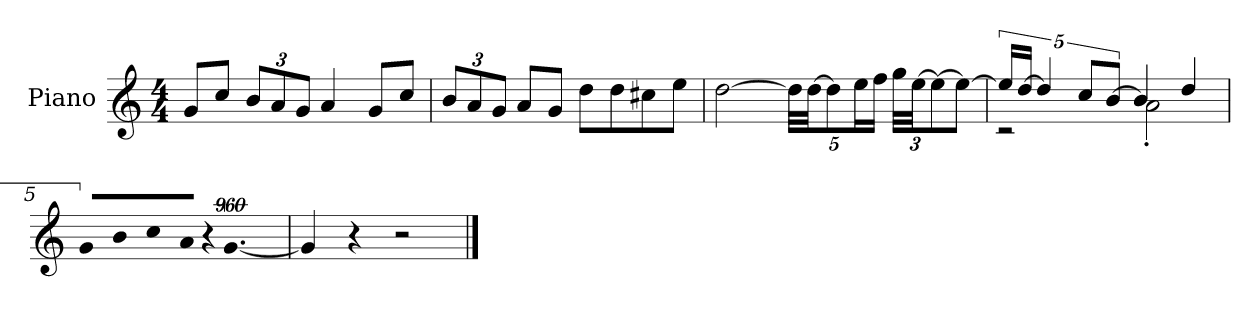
**kern
*part1
*staff1
*I"Piano
*I'P-no
*clefG2
*k[]
*M4/4
*MM90
=1
8g/L
8cc/J
*Xbrackettup
12b/L
12a/
12g/J
4a/
8g/L
8cc/J
=2
12b/L
12a/
12g/J
8a/L
8g/J
8dd\L
8dd\
8cc#X\
8ee\J
=3
[2dd\
40dd\LLL]
[40dd\JJ
10dd\]
20ee\L
20ff\JJ
48gg\LLL
[48ee\JJ
12ee\_
8ee\J_
=4
*brackettup
*^
20ee/LL]	2r
[20dd/JJ	.
5dd/]	.
10cc/L	.
[10b/J	.
4b/]	2a'\
4dd/	.
*v	*v
!!LO:LB:g=z
=5
!LO:N:vis=8
960%137g/L
!LO:N:vis=8
960%137b/
!LO:N:vis=8
960%137cc/
!LO:N:vis=16
1920%137a/Jk
!LO:N:vis=16
1920%137r
!LO:N:vis=4.
[1920%823g/
=6
4g/]
4r
2r
==
*-
